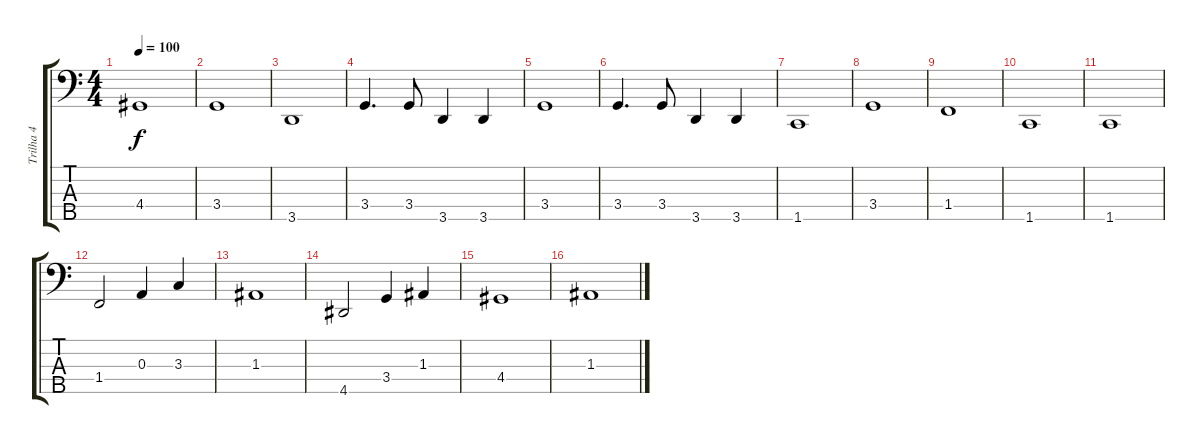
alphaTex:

\track ("Trilha 4" "Trilha 4") {instrument contrabass}
\staff {score tabs}
\tuning (G2 D2 A1 E1 B0) {hide}
\ts (4 4)
\tempo 100
\clef f4
\ks c
4.4.1{dy f} |
3.4.1 |
3.5.1 |
3.4.4{d} 3.4.8 3.5.4 3.5.4 |
3.4.1 |
3.4.4{d} 3.4.8 3.5.4 3.5.4 |
1.5.1 |
3.4.1 |
1.4.1 |
1.5.1 |
1.5.1 |
1.4.2 0.3.4 3.3.4 |
1.3.1 |
4.5.2 3.4.4 1.3.4 |
4.4.1 |
1.3.1
